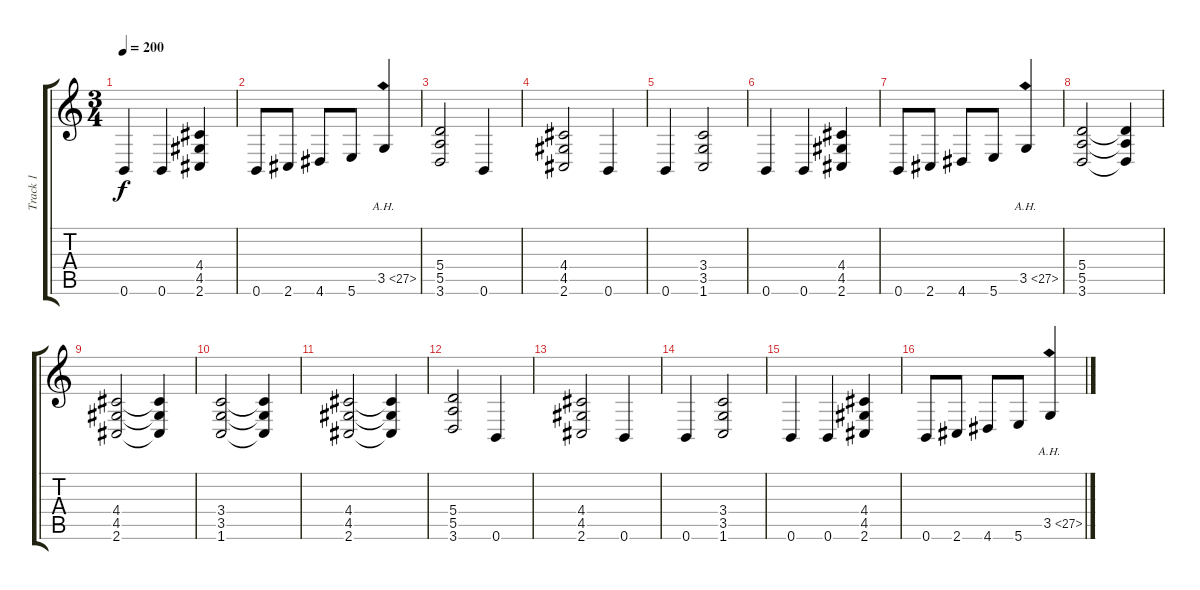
\track ("Track 1" "Track 1") {instrument overdrivenguitar}
\staff {score tabs}
\tuning (B3 Gb3 D3 A2 E2 B1) {hide}
\ts (3 4)
\tempo 200
\clef g2
\ks c
0.6.4{dy f} 0.6.4 (4.4 4.5 2.6).4 |
0.6.8 2.6.8 4.6.8 5.6.8 3.5{ah 24}.4 |
(5.4 5.5 3.6).2 0.6.4 |
(4.4 4.5 2.6).2 0.6.4 |
0.6.4 (3.4 3.5 1.6).2 |
0.6.4 0.6.4 (4.4 4.5 2.6).4 |
0.6.8 2.6.8 4.6.8 5.6.8 3.5{ah 24}.4 |
(5.4 5.5 3.6).2 (5.4{t} 5.5{t} 3.6{t}).4 |
(4.4 4.5 2.6).2 (4.4{t} 4.5{t} 2.6{t}).4 |
(3.4 3.5 1.6).2 (3.4{t} 3.5{t} 1.6{t}).4 |
(4.4 4.5 2.6).2 (4.4{t} 4.5{t} 2.6{t}).4 |
(5.4 5.5 3.6).2 0.6.4 |
(4.4 4.5 2.6).2 0.6.4 |
0.6.4 (3.4 3.5 1.6).2 |
0.6.4 0.6.4 (4.4 4.5 2.6).4 |
0.6.8 2.6.8 4.6.8 5.6.8 3.5{ah 24}.4
